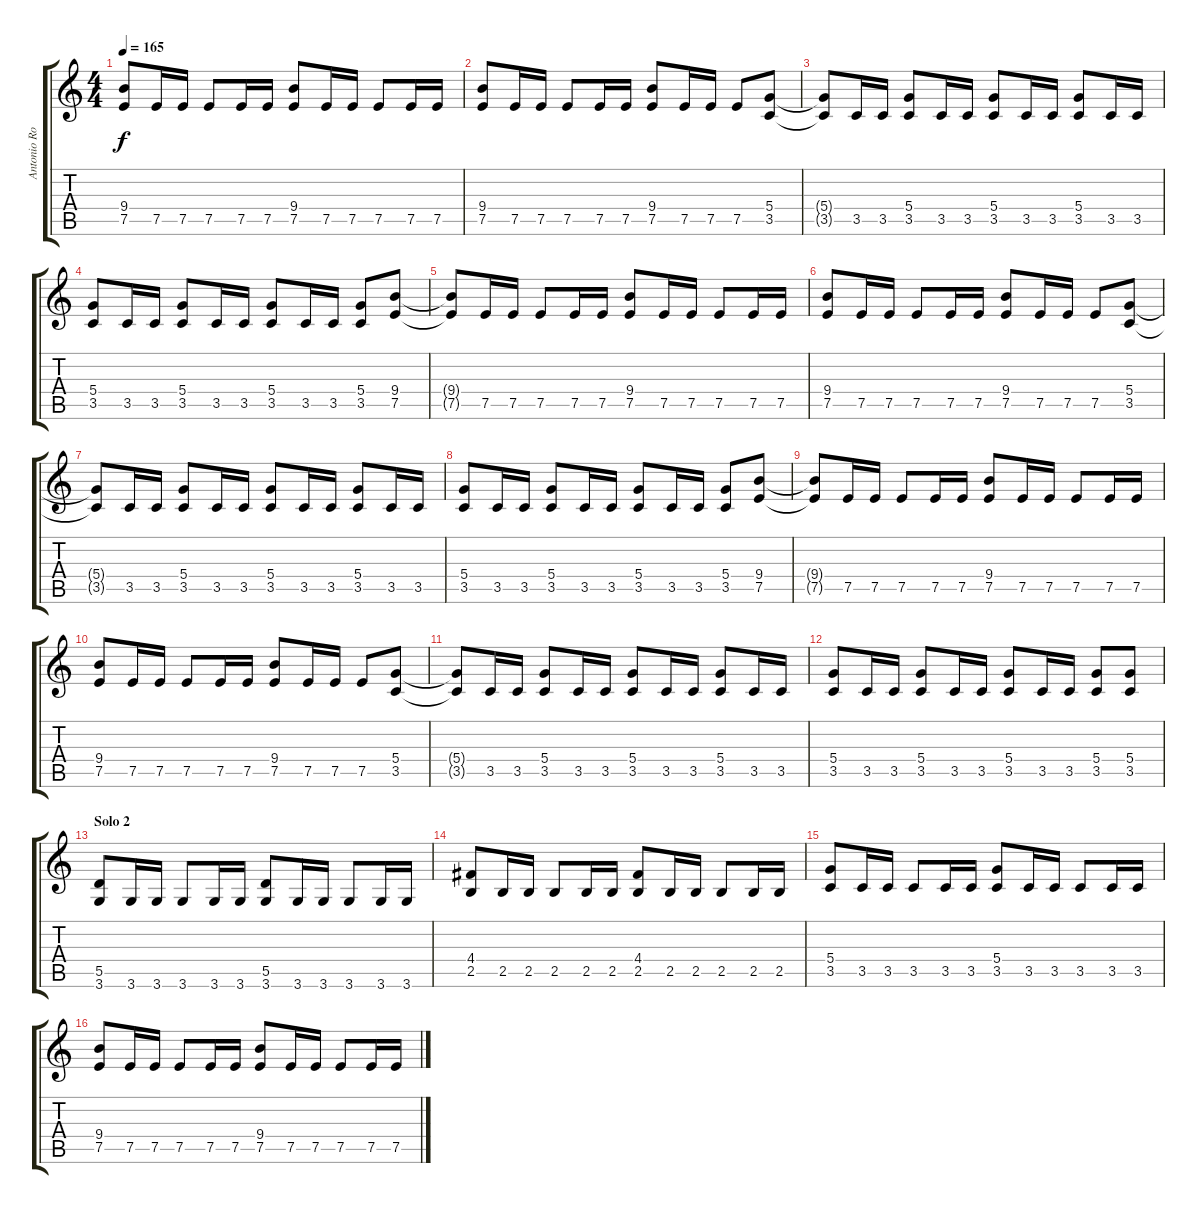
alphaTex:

\track ("Antonio Romano (Gtr 2)" "Antonio Ro") {instrument distortionguitar}
\staff {score tabs}
\tuning (E4 B3 G3 D3 A2 E2) {hide}
\ts (4 4)
\tempo 165
\clef g2
\ks c
(9.4{t} 7.5{t}).8{dy f} 7.5.16 7.5.16 7.5.8 7.5.16 7.5.16 (9.4 7.5).8 7.5.16 7.5.16 7.5.8 7.5.16 7.5.16 |
(9.4 7.5).8 7.5.16 7.5.16 7.5.8 7.5.16 7.5.16 (9.4 7.5).8 7.5.16 7.5.16 7.5.8 (5.4 3.5).8 |
(5.4{t} 3.5{t}).8 3.5.16 3.5.16 (5.4 3.5).8 3.5.16 3.5.16 (5.4 3.5).8 3.5.16 3.5.16 (5.4 3.5).8 3.5.16 3.5.16 |
(5.4 3.5).8 3.5.16 3.5.16 (5.4 3.5).8 3.5.16 3.5.16 (5.4 3.5).8 3.5.16 3.5.16 (5.4 3.5).8 (9.4 7.5).8 |
(9.4{t} 7.5{t}).8 7.5.16 7.5.16 7.5.8 7.5.16 7.5.16 (9.4 7.5).8 7.5.16 7.5.16 7.5.8 7.5.16 7.5.16 |
(9.4 7.5).8 7.5.16 7.5.16 7.5.8 7.5.16 7.5.16 (9.4 7.5).8 7.5.16 7.5.16 7.5.8 (5.4 3.5).8 |
(5.4{t} 3.5{t}).8 3.5.16 3.5.16 (5.4 3.5).8 3.5.16 3.5.16 (5.4 3.5).8 3.5.16 3.5.16 (5.4 3.5).8 3.5.16 3.5.16 |
(5.4 3.5).8 3.5.16 3.5.16 (5.4 3.5).8 3.5.16 3.5.16 (5.4 3.5).8 3.5.16 3.5.16 (5.4 3.5).8 (9.4 7.5).8 |
(9.4{t} 7.5{t}).8 7.5.16 7.5.16 7.5.8 7.5.16 7.5.16 (9.4 7.5).8 7.5.16 7.5.16 7.5.8 7.5.16 7.5.16 |
(9.4 7.5).8 7.5.16 7.5.16 7.5.8 7.5.16 7.5.16 (9.4 7.5).8 7.5.16 7.5.16 7.5.8 (5.4 3.5).8 |
(5.4{t} 3.5{t}).8 3.5.16 3.5.16 (5.4 3.5).8 3.5.16 3.5.16 (5.4 3.5).8 3.5.16 3.5.16 (5.4 3.5).8 3.5.16 3.5.16 |
(5.4 3.5).8 3.5.16 3.5.16 (5.4 3.5).8 3.5.16 3.5.16 (5.4 3.5).8 3.5.16 3.5.16 (5.4 3.5).8 (5.4 3.5).8 |
\section ("" "Solo 2")
(5.5 3.6).8 3.6.16 3.6.16 3.6.8 3.6.16 3.6.16 (5.5 3.6).8 3.6.16 3.6.16 3.6.8 3.6.16 3.6.16 |
(4.4 2.5).8 2.5.16 2.5.16 2.5.8 2.5.16 2.5.16 (4.4 2.5).8 2.5.16 2.5.16 2.5.8 2.5.16 2.5.16 |
(5.4 3.5).8 3.5.16 3.5.16 3.5.8 3.5.16 3.5.16 (5.4 3.5).8 3.5.16 3.5.16 3.5.8 3.5.16 3.5.16 |
(9.4 7.5).8 7.5.16 7.5.16 7.5.8 7.5.16 7.5.16 (9.4 7.5).8 7.5.16 7.5.16 7.5.8 7.5.16 7.5.16
